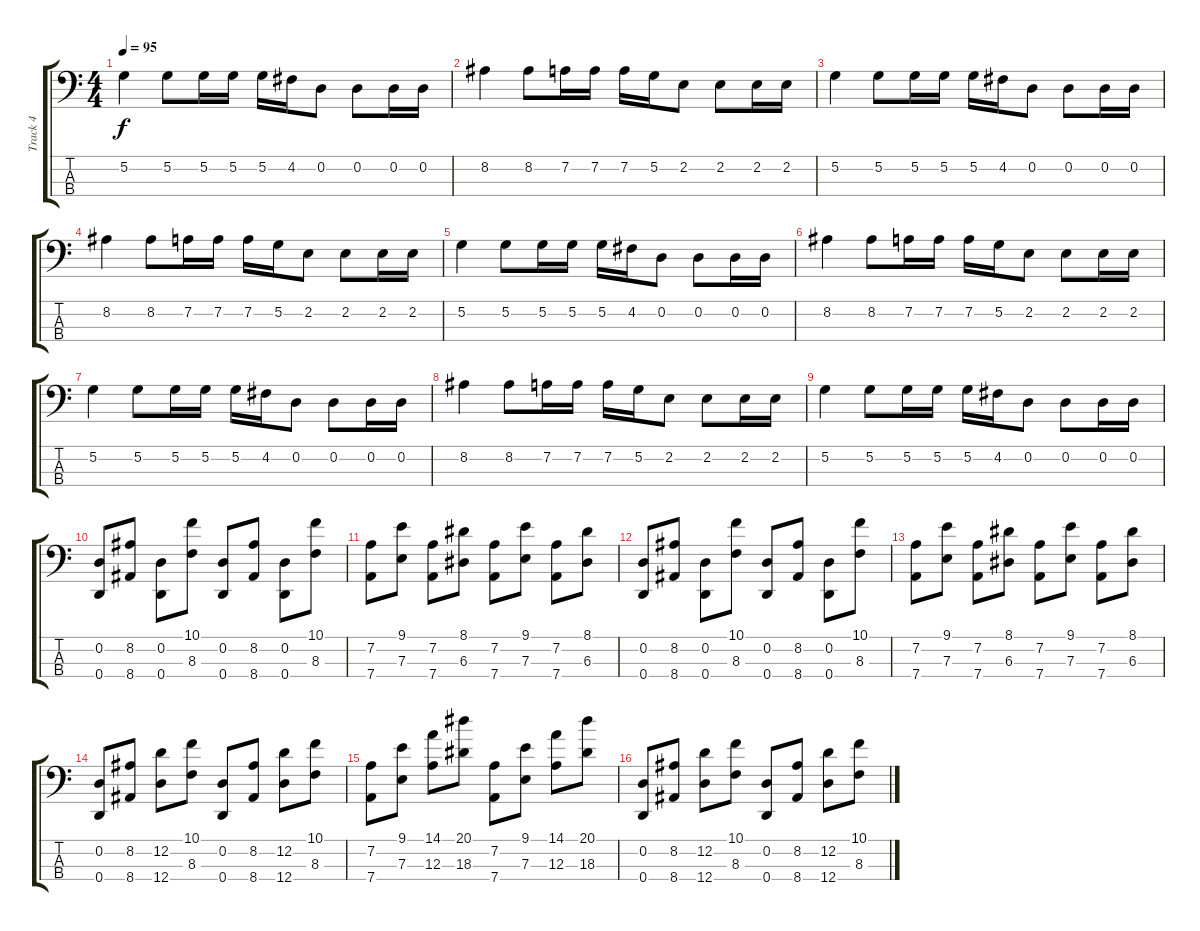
\track ("Track 4" "Track 4") {instrument electricbasspick}
\staff {score tabs}
\tuning (G2 D2 A1 D1) {hide}
\ts (4 4)
\tempo 95
\clef f4
\ks c
5.2.4{dy f} 5.2.8 5.2.16 5.2.16 5.2.16 4.2.16 0.2.8 0.2.8 0.2.16 0.2.16 |
8.2.4 8.2.8 7.2.16 7.2.16 7.2.16 5.2.16 2.2.8 2.2.8 2.2.16 2.2.16 |
5.2.4 5.2.8 5.2.16 5.2.16 5.2.16 4.2.16 0.2.8 0.2.8 0.2.16 0.2.16 |
8.2.4 8.2.8 7.2.16 7.2.16 7.2.16 5.2.16 2.2.8 2.2.8 2.2.16 2.2.16 |
5.2.4 5.2.8 5.2.16 5.2.16 5.2.16 4.2.16 0.2.8 0.2.8 0.2.16 0.2.16 |
8.2.4 8.2.8 7.2.16 7.2.16 7.2.16 5.2.16 2.2.8 2.2.8 2.2.16 2.2.16 |
5.2.4 5.2.8 5.2.16 5.2.16 5.2.16 4.2.16 0.2.8 0.2.8 0.2.16 0.2.16 |
8.2.4 8.2.8 7.2.16 7.2.16 7.2.16 5.2.16 2.2.8 2.2.8 2.2.16 2.2.16 |
5.2.4 5.2.8 5.2.16 5.2.16 5.2.16 4.2.16 0.2.8 0.2.8 0.2.16 0.2.16 |
(0.2 0.4).8 (8.2 8.4).8 (0.2 0.4).8 (10.1 8.3).8 (0.2 0.4).8 (8.2 8.4).8 (0.2 0.4).8 (10.1 8.3).8 |
(7.2 7.4).8 (9.1 7.3).8 (7.2 7.4).8 (8.1 6.3).8 (7.2 7.4).8 (9.1 7.3).8 (7.2 7.4).8 (8.1 6.3).8 |
(0.2 0.4).8 (8.2 8.4).8 (0.2 0.4).8 (10.1 8.3).8 (0.2 0.4).8 (8.2 8.4).8 (0.2 0.4).8 (10.1 8.3).8 |
(7.2 7.4).8 (9.1 7.3).8 (7.2 7.4).8 (8.1 6.3).8 (7.2 7.4).8 (9.1 7.3).8 (7.2 7.4).8 (8.1 6.3).8 |
(0.2 0.4).8 (8.2 8.4).8 (12.2 12.4).8 (10.1 8.3).8 (0.2 0.4).8 (8.2 8.4).8 (12.2 12.4).8 (10.1 8.3).8 |
(7.2 7.4).8 (9.1 7.3).8 (14.1 12.3).8 (20.1 18.3).8 (7.2 7.4).8 (9.1 7.3).8 (14.1 12.3).8 (20.1 18.3).8 |
(0.2 0.4).8 (8.2 8.4).8 (12.2 12.4).8 (10.1 8.3).8 (0.2 0.4).8 (8.2 8.4).8 (12.2 12.4).8 (10.1 8.3).8
